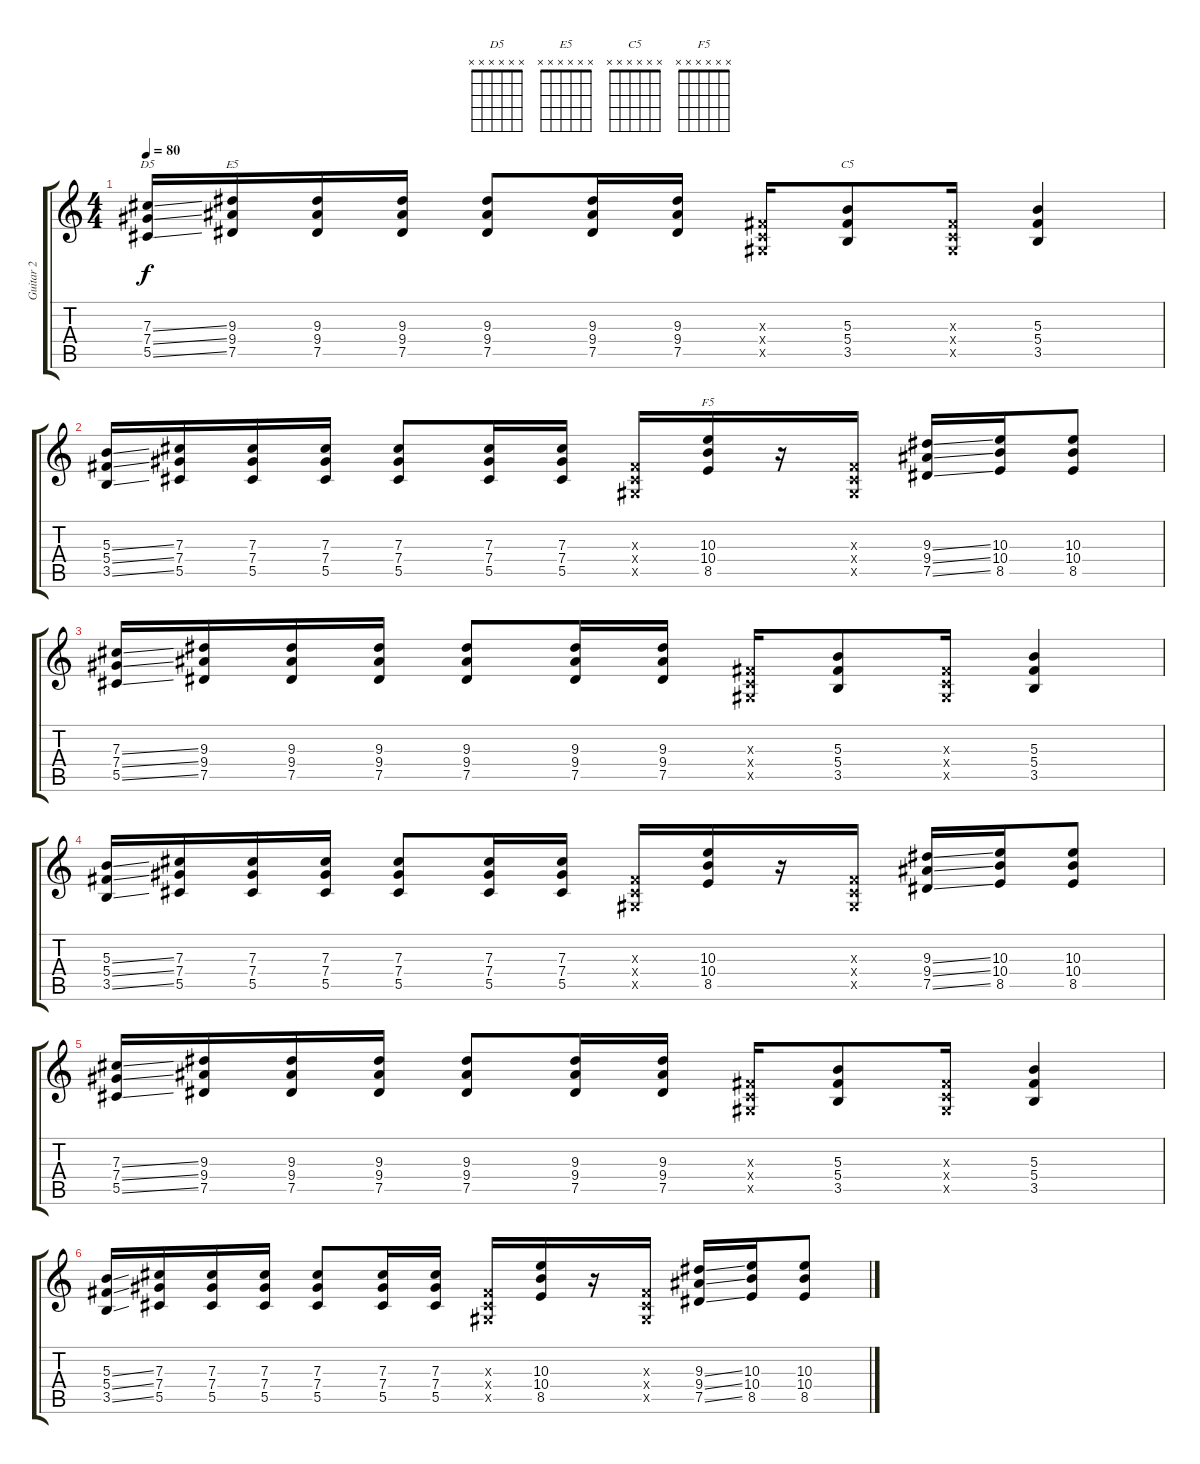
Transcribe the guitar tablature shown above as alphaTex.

\track ("Guitar 2" "Guitar 2") {instrument overdrivenguitar}
\staff {score tabs}
\tuning (Eb4 Bb3 Gb3 Db3 Ab2 Eb2) {hide}
\chord ("D5" x x x x x x)
\chord ("E5" x x x x x x)
\chord ("C5" x x x x x x)
\chord ("F5" x x x x x x)
\ts (4 4)
\tempo 80
\clef g2
\ks c
(7.3{ss} 7.4{ss} 5.5{ss}).16{ch "D5" dy f} (9.3 9.4 7.5).16{ch "E5"} (9.3 9.4 7.5).16 (9.3 9.4 7.5).16 (9.3 9.4 7.5).8 (9.3 9.4 7.5).16 (9.3 9.4 7.5).16 (0.3{x} 0.4{x} 0.5{x}).16 (5.3 5.4 3.5).8{ch "C5"} (0.3{x} 0.4{x} 0.5{x}).16 (5.3 5.4 3.5).4 |
(5.3{ss} 5.4{ss} 3.5{ss}).16 (7.3 7.4 5.5).16 (7.3 7.4 5.5).16 (7.3 7.4 5.5).16 (7.3 7.4 5.5).8 (7.3 7.4 5.5).16 (7.3 7.4 5.5).16 (0.3{x} 0.4{x} 0.5{x}).16 (10.3 10.4 8.5).16{ch "F5"} r.16 (0.3{x} 0.4{x} 0.5{x}).16 (9.3{ss} 9.4{ss} 7.5{ss}).16 (10.3 10.4 8.5).16 (10.3 10.4 8.5).8 |
(7.3{ss} 7.4{ss} 5.5{ss}).16 (9.3 9.4 7.5).16 (9.3 9.4 7.5).16 (9.3 9.4 7.5).16 (9.3 9.4 7.5).8 (9.3 9.4 7.5).16 (9.3 9.4 7.5).16 (0.3{x} 0.4{x} 0.5{x}).16 (5.3 5.4 3.5).8 (0.3{x} 0.4{x} 0.5{x}).16 (5.3 5.4 3.5).4 |
(5.3{ss} 5.4{ss} 3.5{ss}).16 (7.3 7.4 5.5).16 (7.3 7.4 5.5).16 (7.3 7.4 5.5).16 (7.3 7.4 5.5).8 (7.3 7.4 5.5).16 (7.3 7.4 5.5).16 (0.3{x} 0.4{x} 0.5{x}).16 (10.3 10.4 8.5).16 r.16 (0.3{x} 0.4{x} 0.5{x}).16 (9.3{ss} 9.4{ss} 7.5{ss}).16 (10.3 10.4 8.5).16 (10.3 10.4 8.5).8 |
(7.3{ss} 7.4{ss} 5.5{ss}).16 (9.3 9.4 7.5).16 (9.3 9.4 7.5).16 (9.3 9.4 7.5).16 (9.3 9.4 7.5).8 (9.3 9.4 7.5).16 (9.3 9.4 7.5).16 (0.3{x} 0.4{x} 0.5{x}).16 (5.3 5.4 3.5).8 (0.3{x} 0.4{x} 0.5{x}).16 (5.3 5.4 3.5).4 |
(5.3{ss} 5.4{ss} 3.5{ss}).16 (7.3 7.4 5.5).16 (7.3 7.4 5.5).16 (7.3 7.4 5.5).16 (7.3 7.4 5.5).8 (7.3 7.4 5.5).16 (7.3 7.4 5.5).16 (0.3{x} 0.4{x} 0.5{x}).16 (10.3 10.4 8.5).16 r.16 (0.3{x} 0.4{x} 0.5{x}).16 (9.3{ss} 9.4{ss} 7.5{ss}).16 (10.3 10.4 8.5).16 (10.3 10.4 8.5).8
